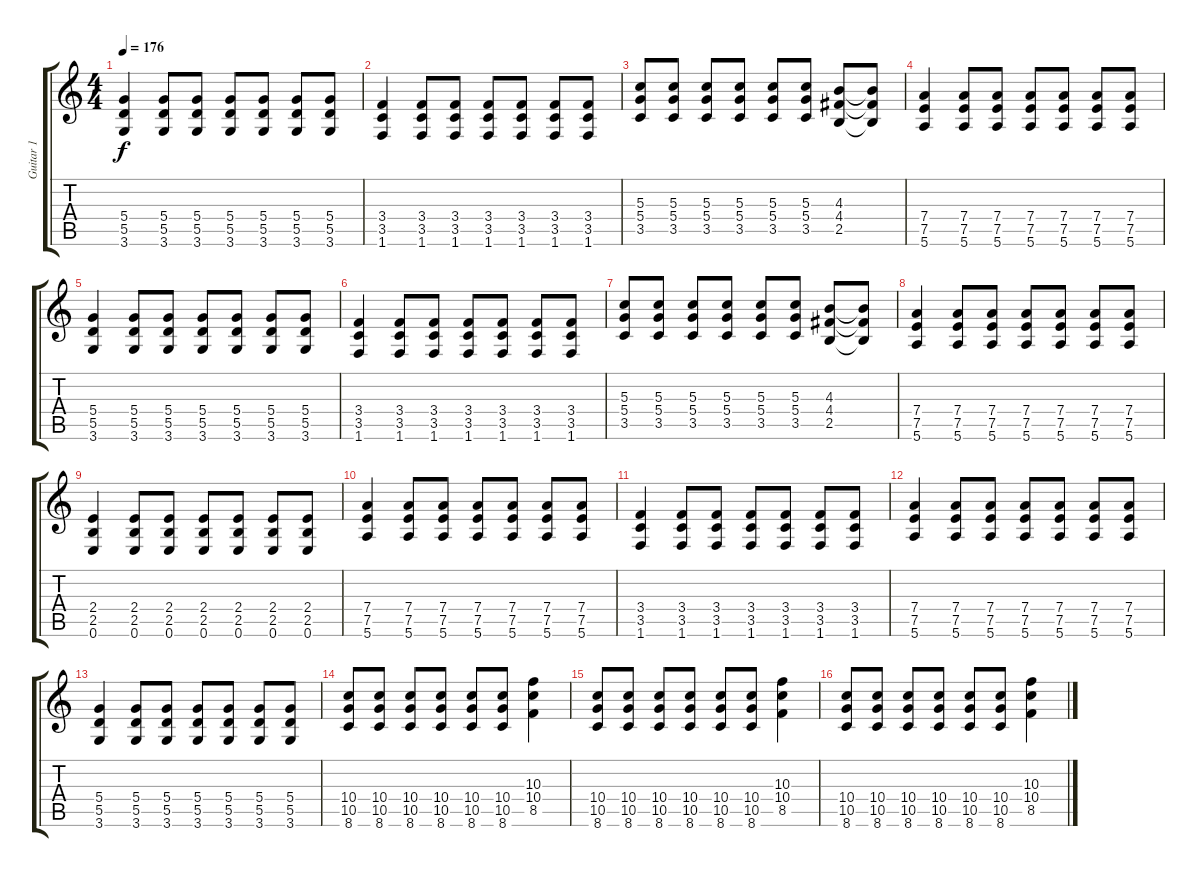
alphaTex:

\track ("Guitar 1" "Guitar 1") {instrument distortionguitar}
\staff {score tabs}
\tuning (E4 B3 G3 D3 A2 E2) {hide}
\ts (4 4)
\tempo 176
\clef g2
\ks c
(5.4 5.5 3.6).4{dy f} (5.4 5.5 3.6).8 (5.4 5.5 3.6).8 (5.4 5.5 3.6).8 (5.4 5.5 3.6).8 (5.4 5.5 3.6).8 (5.4 5.5 3.6).8 |
(3.4 3.5 1.6).4 (3.4 3.5 1.6).8 (3.4 3.5 1.6).8 (3.4 3.5 1.6).8 (3.4 3.5 1.6).8 (3.4 3.5 1.6).8 (3.4 3.5 1.6).8 |
(5.3 5.4 3.5).8 (5.3 5.4 3.5).8 (5.3 5.4 3.5).8 (5.3 5.4 3.5).8 (5.3 5.4 3.5).8 (5.3 5.4 3.5).8 (4.3 4.4 2.5).8 (4.3{t} 4.4{t} 2.5{t}).8 |
(7.4 7.5 5.6).4 (7.4 7.5 5.6).8 (7.4 7.5 5.6).8 (7.4 7.5 5.6).8 (7.4 7.5 5.6).8 (7.4 7.5 5.6).8 (7.4 7.5 5.6).8 |
(5.4 5.5 3.6).4 (5.4 5.5 3.6).8 (5.4 5.5 3.6).8 (5.4 5.5 3.6).8 (5.4 5.5 3.6).8 (5.4 5.5 3.6).8 (5.4 5.5 3.6).8 |
(3.4 3.5 1.6).4 (3.4 3.5 1.6).8 (3.4 3.5 1.6).8 (3.4 3.5 1.6).8 (3.4 3.5 1.6).8 (3.4 3.5 1.6).8 (3.4 3.5 1.6).8 |
(5.3 5.4 3.5).8 (5.3 5.4 3.5).8 (5.3 5.4 3.5).8 (5.3 5.4 3.5).8 (5.3 5.4 3.5).8 (5.3 5.4 3.5).8 (4.3 4.4 2.5).8 (4.3{t} 4.4{t} 2.5{t}).8 |
(7.4 7.5 5.6).4 (7.4 7.5 5.6).8 (7.4 7.5 5.6).8 (7.4 7.5 5.6).8 (7.4 7.5 5.6).8 (7.4 7.5 5.6).8 (7.4 7.5 5.6).8 |
(2.4 2.5 0.6).4 (2.4 2.5 0.6).8 (2.4 2.5 0.6).8 (2.4 2.5 0.6).8 (2.4 2.5 0.6).8 (2.4 2.5 0.6).8 (2.4 2.5 0.6).8 |
(7.4 7.5 5.6).4 (7.4 7.5 5.6).8 (7.4 7.5 5.6).8 (7.4 7.5 5.6).8 (7.4 7.5 5.6).8 (7.4 7.5 5.6).8 (7.4 7.5 5.6).8 |
(3.4 3.5 1.6).4 (3.4 3.5 1.6).8 (3.4 3.5 1.6).8 (3.4 3.5 1.6).8 (3.4 3.5 1.6).8 (3.4 3.5 1.6).8 (3.4 3.5 1.6).8 |
(7.4 7.5 5.6).4 (7.4 7.5 5.6).8 (7.4 7.5 5.6).8 (7.4 7.5 5.6).8 (7.4 7.5 5.6).8 (7.4 7.5 5.6).8 (7.4 7.5 5.6).8 |
(5.4 5.5 3.6).4 (5.4 5.5 3.6).8 (5.4 5.5 3.6).8 (5.4 5.5 3.6).8 (5.4 5.5 3.6).8 (5.4 5.5 3.6).8 (5.4 5.5 3.6).8 |
(10.4 10.5 8.6).8 (10.4 10.5 8.6).8 (10.4 10.5 8.6).8 (10.4 10.5 8.6).8 (10.4 10.5 8.6).8 (10.4 10.5 8.6).8 (10.3 10.4 8.5).4 |
(10.4 10.5 8.6).8 (10.4 10.5 8.6).8 (10.4 10.5 8.6).8 (10.4 10.5 8.6).8 (10.4 10.5 8.6).8 (10.4 10.5 8.6).8 (10.3 10.4 8.5).4 |
(10.4 10.5 8.6).8 (10.4 10.5 8.6).8 (10.4 10.5 8.6).8 (10.4 10.5 8.6).8 (10.4 10.5 8.6).8 (10.4 10.5 8.6).8 (10.3 10.4 8.5).4
